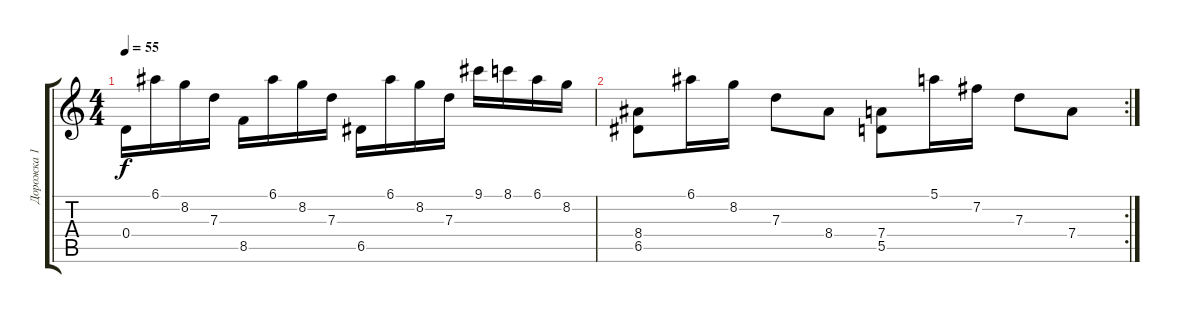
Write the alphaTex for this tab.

\track ("Дорожка 1" "Дорожка 1") {instrument acousticguitarnylon}
\staff {score tabs}
\tuning (E4 B3 G3 D3 A2 E2) {hide}
\ts (4 4)
\tempo 55
\clef g2
\ks c
0.4.16{dy f instrument acousticguitarnylon} 6.1.16 8.2.16 7.3.16 8.5.16 6.1.16 8.2.16 7.3.16 6.5.16 6.1.16 8.2.16 7.3.16 9.1.16 8.1.16 6.1.16 8.2.16 |
\rc 2
(8.4 6.5).8 6.1.16 8.2.16 7.3.8 8.4.8 (7.4 5.5).8 5.1.16 7.2.16 7.3.8 7.4.8
